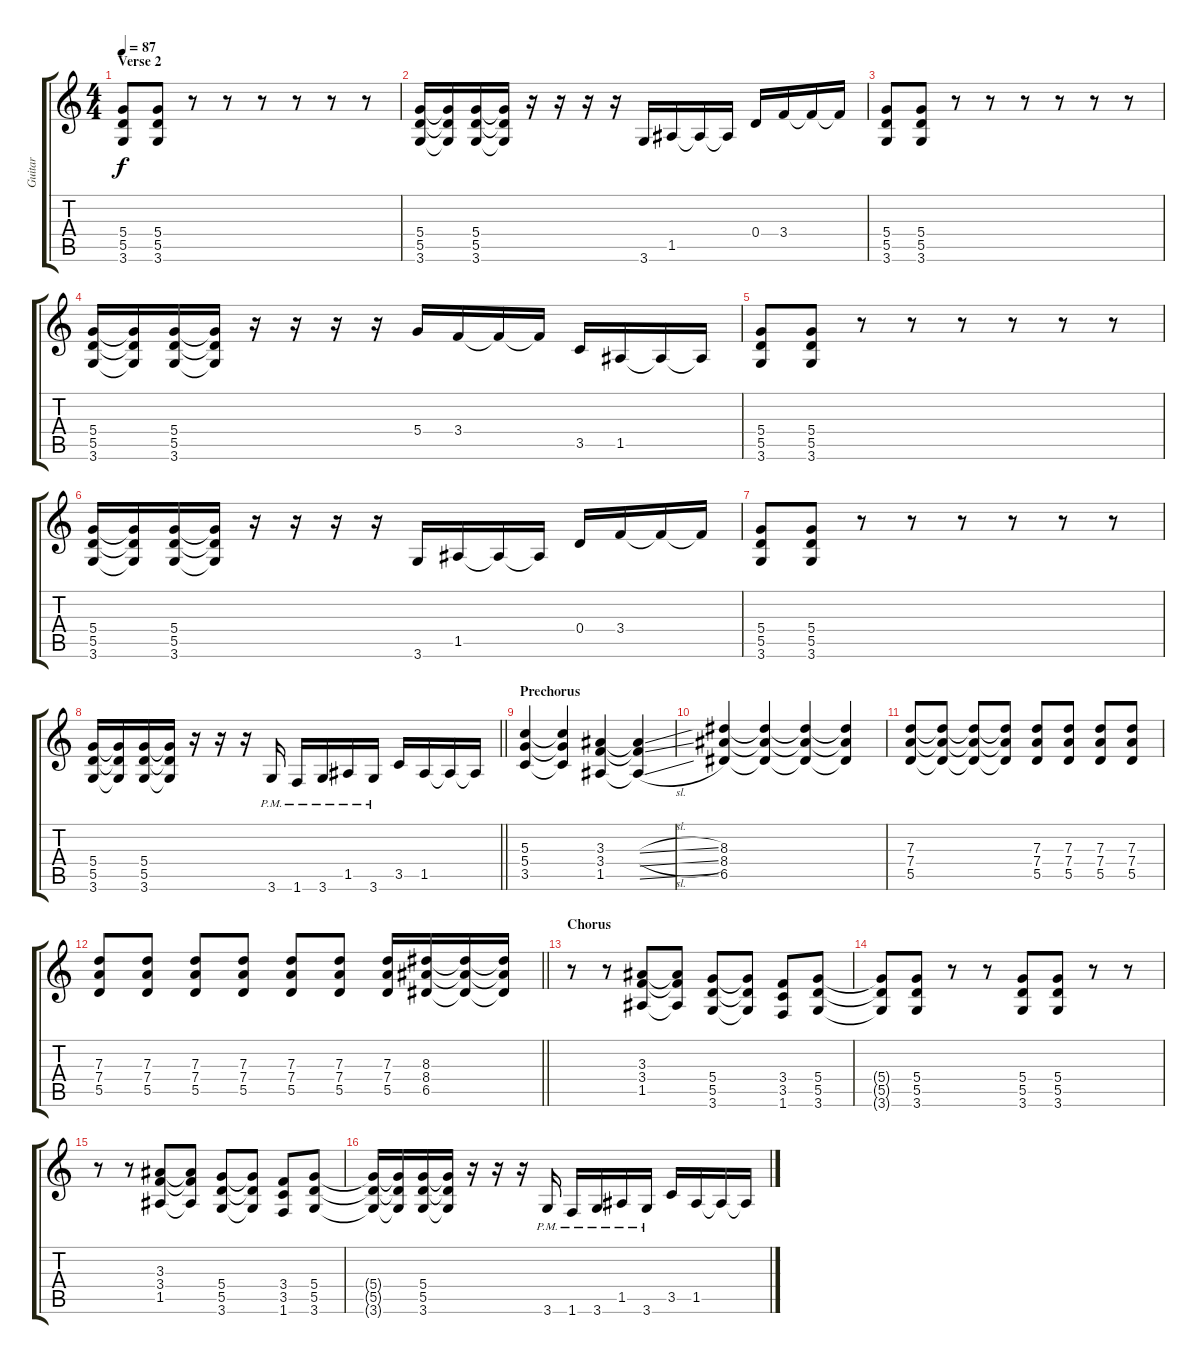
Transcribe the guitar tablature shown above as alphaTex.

\track ("Guitar" "Guitar") {instrument overdrivenguitar}
\staff {score tabs}
\tuning (E4 B3 G3 D3 A2 E2) {hide}
\ts (4 4)
\section ("" "Verse 2")
\tempo 87
\clef g2
\ks c
(5.4 5.5 3.6).8{dy f} (5.4 5.5 3.6).8 r.8 r.8 r.8 r.8 r.8 r.8 |
(5.4 5.5 3.6).16 (5.4{t} 5.5{t} 3.6{t}).16 (5.4 5.5 3.6).16 (5.4{t} 5.5{t} 3.6{t}).16 r.16 r.16 r.16 r.16 3.6.16 1.5.16 1.5{t}.16 1.5{t}.16 0.4.16 3.4.16 3.4{t}.16 3.4{t}.16 |
(5.4 5.5 3.6).8 (5.4 5.5 3.6).8 r.8 r.8 r.8 r.8 r.8 r.8 |
(5.4 5.5 3.6).16 (5.4{t} 5.5{t} 3.6{t}).16 (5.4 5.5 3.6).16 (5.4{t} 5.5{t} 3.6{t}).16 r.16 r.16 r.16 r.16 5.4.16 3.4.16 3.4{t}.16 3.4{t}.16 3.5.16 1.5.16 1.5{t}.16 1.5{t}.16 |
(5.4 5.5 3.6).8 (5.4 5.5 3.6).8 r.8 r.8 r.8 r.8 r.8 r.8 |
(5.4 5.5 3.6).16 (5.4{t} 5.5{t} 3.6{t}).16 (5.4 5.5 3.6).16 (5.4{t} 5.5{t} 3.6{t}).16 r.16 r.16 r.16 r.16 3.6.16 1.5.16 1.5{t}.16 1.5{t}.16 0.4.16 3.4.16 3.4{t}.16 3.4{t}.16 |
(5.4 5.5 3.6).8 (5.4 5.5 3.6).8 r.8 r.8 r.8 r.8 r.8 r.8 |
\barLineRight lightlight
(5.4 5.5 3.6).16 (5.4{t} 5.5{t} 3.6{t}).16 (5.4 5.5 3.6).16 (5.4{t} 5.5{t} 3.6{t}).16 r.16 r.16 r.16 3.6{pm}.16 1.6{pm}.16 3.6{pm}.16 1.5{pm}.16 3.6{pm}.16 3.5.16 1.5.16 1.5{t}.16 1.5{t}.16 |
\section ("" "Prechorus")
(5.3 5.4 3.5).4 (5.3{t} 5.4{t} 3.5{t}).4 (3.3 3.4 1.5).4 (3.3{sl t} 3.4{sl t} 1.5{sl t}).4 |
(8.3 8.4 6.5).4 (8.3{t} 8.4{t} 6.5{t}).4 (8.3{t} 8.4{t} 6.5{t}).4 (8.3{t} 8.4{t} 6.5{t}).4 |
(7.3 7.4 5.5).8 (7.3{t} 7.4{t} 5.5{t}).8 (7.3{t} 7.4{t} 5.5{t}).8 (7.3{t} 7.4{t} 5.5{t}).8 (7.3 7.4 5.5).8 (7.3 7.4 5.5).8 (7.3 7.4 5.5).8 (7.3 7.4 5.5).8 |
\barLineRight lightlight
(7.3 7.4 5.5).8 (7.3 7.4 5.5).8 (7.3 7.4 5.5).8 (7.3 7.4 5.5).8 (7.3 7.4 5.5).8 (7.3 7.4 5.5).8 (7.3 7.4 5.5).16 (8.3 8.4 6.5).16 (8.3{t} 8.4{t} 6.5{t}).16 (8.3{t} 8.4{t} 6.5{t}).16 |
\section ("" "Chorus")
r.8 r.8 (3.3 3.4 1.5).8 (3.3{t} 3.4{t} 1.5{t}).8 (5.4 5.5 3.6).8 (5.4{t} 5.5{t} 3.6{t}).8 (3.4 3.5 1.6).8 (5.4 5.5 3.6).8 |
(5.4{t} 5.5{t} 3.6{t}).8 (5.4 5.5 3.6).8 r.8 r.8 (5.4 5.5 3.6).8 (5.4 5.5 3.6).8 r.8 r.8 |
r.8 r.8 (3.3 3.4 1.5).8 (3.3{t} 3.4{t} 1.5{t}).8 (5.4 5.5 3.6).8 (5.4{t} 5.5{t} 3.6{t}).8 (3.4 3.5 1.6).8 (5.4 5.5 3.6).8 |
(5.4{t} 5.5{t} 3.6{t}).16 (5.4{t} 5.5{t} 3.6{t}).16 (5.4 5.5 3.6).16 (5.4{t} 5.5{t} 3.6{t}).16 r.16 r.16 r.16 3.6{pm}.16 1.6{pm}.16 3.6{pm}.16 1.5{pm}.16 3.6{pm}.16 3.5.16 1.5.16 1.5{t}.16 1.5{t}.16
